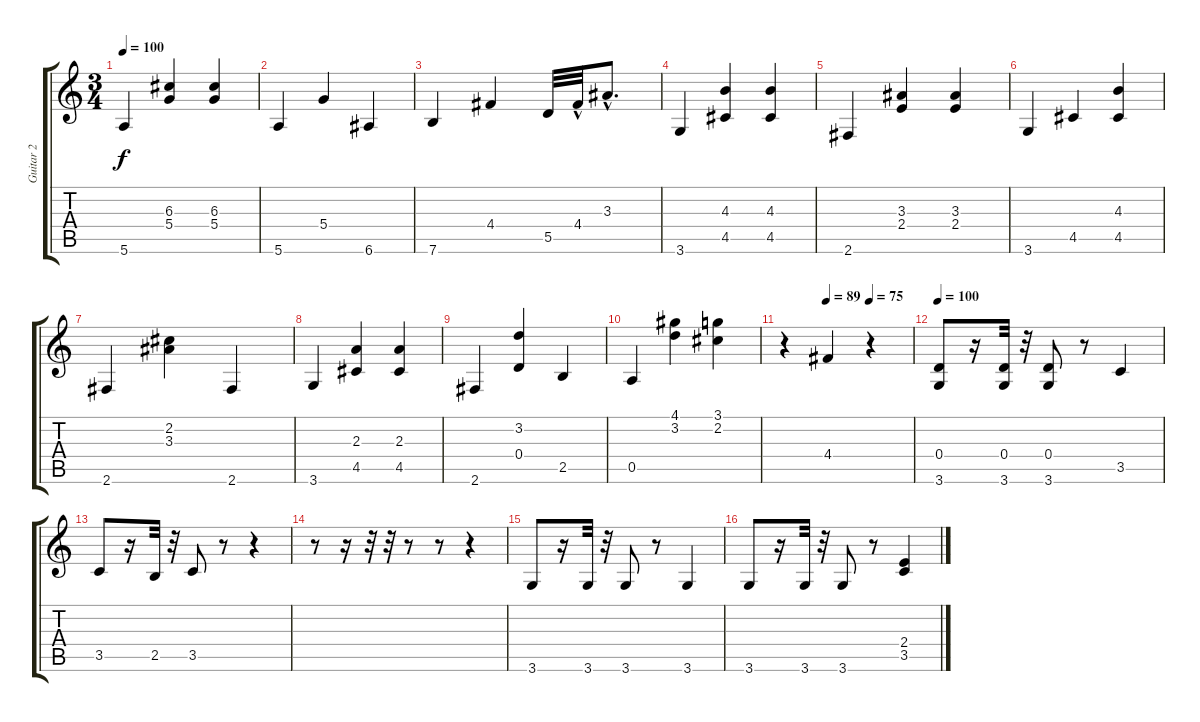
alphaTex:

\track ("Guitar 2" "Guitar 2") {instrument acousticguitarnylon}
\staff {score tabs}
\tuning (E4 B3 G3 D3 A2 E2) {hide}
\ts (3 4)
\tempo 100
\clef g2
\ks c
5.6.4{dy f} (6.3 5.4).4 (6.3 5.4).4 |
5.6.4 5.4.4 6.6.4 |
7.6.4 4.4.4 5.5.32 4.4{hac}.32 3.3{hac}.8{d} |
3.6.4 (4.3 4.5).4 (4.3 4.5).4 |
2.6.4 (3.3 2.4).4 (3.3 2.4).4 |
3.6.4 4.5.4 (4.3 4.5).4 |
2.6.4 (2.2 3.3).4 2.6.4 |
3.6.4 (2.3 4.5).4 (2.3 4.5).4 |
2.6.4 (3.2 0.4).4 2.5.4 |
0.5.4 (4.1 3.2).4 (3.1 2.2).4 |
\tempo (89 0.3333333333333333)
\tempo (75 0.6666666666666666)
r.4 4.4.4 r.4 |
\tempo 100
(0.4 3.6).8 r.16 (0.4 3.6).32 r.32 (0.4 3.6).8 r.8 3.5.4 |
3.5.8 r.16 2.5.32 r.32 3.5.8 r.8 r.4 |
r.8 r.16 r.32 r.32 r.8 r.8 r.4 |
3.6.8 r.16 3.6.32 r.32 3.6.8 r.8 3.6.4 |
3.6.8 r.16 3.6.32 r.32 3.6.8 r.8 (2.4 3.5).4
